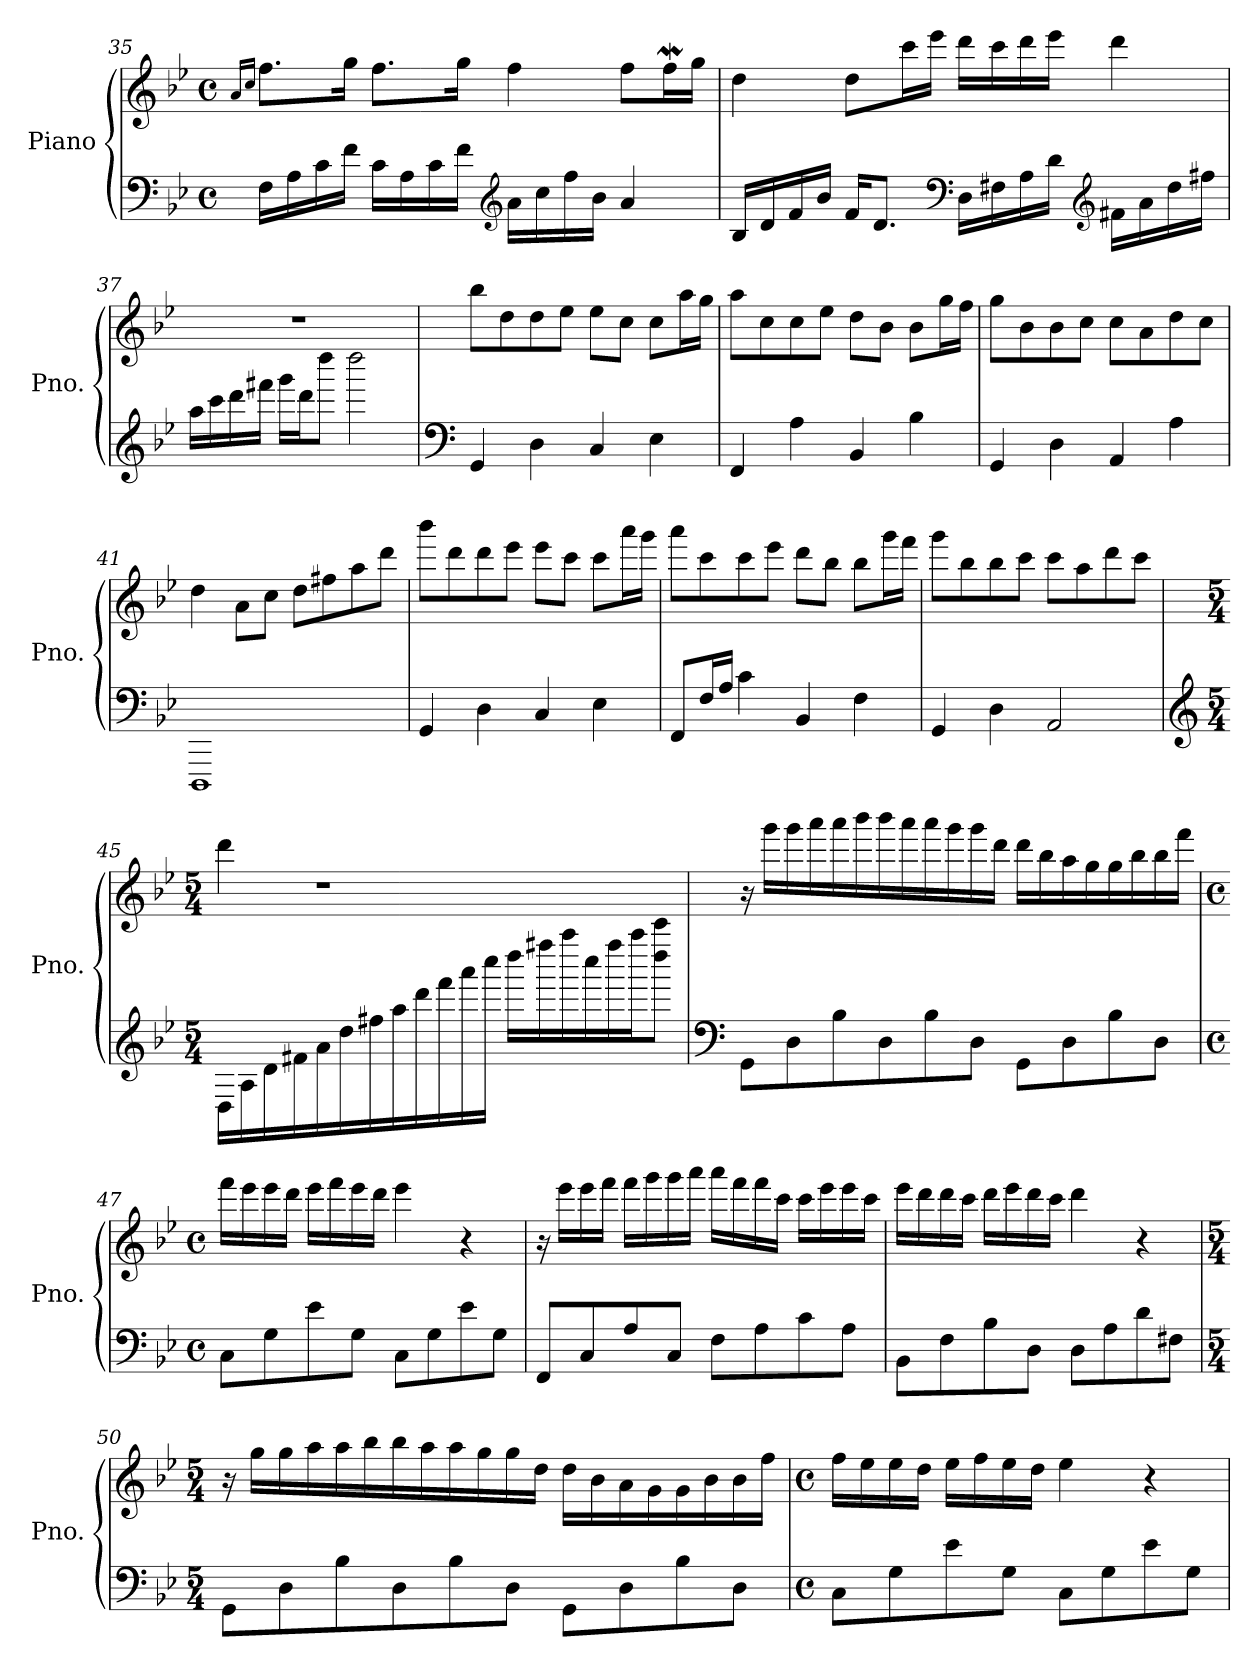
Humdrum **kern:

**kern	**kern
*part1	*part1
*staff2	*staff1
*I"Piano	*
*I'Pno.	*
!!LO:LB:g=z
*clefF4	*clefG2
*k[b-e-]	*k[b-e-]
*M4/4	*M4/4
*met(c)	*met(c)
=35	=35
.	16qa/LL
.	16qcc/JJ
16F\LL	8.ff\L
16A\	.
16c\	.
16f\JJ	16gg\Jk
16c\LL	8.ff\L
16A\	.
16c\	.
16f\JJ	16gg\Jk
*clefG2	*
16a\LL	4ff\
16cc\	.
16ff\	.
16b-\JJ	.
4a/	8ff\L
.	16ffW\L
.	16gg\JJ
=36	=36
16B-/LL	4dd\
16d/	.
16f/	.
16b-/JJ	.
16f/KL	8dd\L
8.d/J	.
.	16ccc\L
.	16eee-\JJ
*clefF4	*
16D\LL	16ddd\LL
16F#X\	16ccc\
16A\	16ddd\
16d\JJ	16eee-\JJ
*clefG2	*
16f#X\LL	4ddd\
16a\	.
16dd\	.
16ff#X\JJ	.
!!LO:LB:g=z
=37	=37
16aa\LL	1r
16ccc\	.
16ddd\	.
16fff#X\JJ	.
16ggg\LL	.
16ddd\J	.
8dddd\J	.
2dddd\	.
=38	=38
*clefF4	*
4GG/	8bb-\L
.	8dd\
4D\	8dd\
.	8ee-\J
4C/	8ee-\L
.	8cc\J
4E-\	8cc\L
.	16aa\L
.	16gg\JJ
=39	=39
4FF/	8aa\L
.	8cc\
4A\	8cc\
.	8ee-\J
4BB-/	8dd\L
.	8b-\J
4B-\	8b-\L
.	16gg\L
.	16ff\JJ
=40	=40
4GG/	8gg\L
.	8b-\
4D\	8b-\
.	8cc\J
4AA/	8cc\L
.	8a\
4A\	8dd\
.	8cc\J
!!LO:PB:g=z
=41	=41
1DDD	4dd\
.	8a\L
.	8cc\J
.	8dd\L
.	8ff#X\
.	8aa\
.	8ddd\J
=42	=42
4GG/	8bbb-\L
.	8ddd\
4D\	8ddd\
.	8eee-\J
4C/	8eee-\L
.	8ccc\J
4E-\	8ccc\L
.	16aaa\L
.	16ggg\JJ
=43	=43
8FF/L	8aaa\L
16F/L	8ccc\
16A/JJ	.
4c\	8ccc\
.	8eee-\J
4BB-/	8ddd\L
.	8bb-\J
4F\	8bb-\L
.	16ggg\L
.	16fff\JJ
!!LO:LB:g=z
=44	=44
4GG/	8ggg\L
.	8bb-\
4D\	8bb-\
.	8ccc\J
2AA/	8ccc\L
.	8aa\
.	8ddd\
.	8ccc\J
=45	=45
*clefG2	*
*M5/4	*M5/4
16D\LL	4ddd\
16A\	.
16d\	.
16f#X\	.
16a\	1r
16dd\	.
16ff#X\	.
16aa\	.
16ddd\	.
16fff\	.
16aaa\	.
16cccc\JJ	.
16dddd\LL	.
16ffff#X\	.
16aaaa\	.
16cccc\	.
16ffff#\	.
16aaaa\J	.
8dddd\ 8ccccc\J	.
!!LO:LB:g=z
=46	=46
*clefF4	*
8GG\L	16r
.	16ggg\LL
8D\	16ggg\
.	16aaa\
8B-\	16aaa\
.	16bbb-\
8D\	16bbb-\
.	16aaa\
8B-\	16aaa\
.	16ggg\
8D\J	16ggg\
.	16ddd\JJ
8GG\L	16ddd\LL
.	16bb-\
8D\	16aa\
.	16gg\
8B-\	16gg\
.	16bb-\
8D\J	16bb-\
.	16fff\JJ
=47	=47
*M4/4	*M4/4
*met(c)	*met(c)
8C\L	16fff\LL
.	16eee-\
8G\	16eee-\
.	16ddd\JJ
8e-\	16eee-\LL
.	16fff\
8G\J	16eee-\
.	16ddd\JJ
8C\L	4eee-\
8G\	.
8e-\	4r
8G\J	.
!!LO:LB:g=z
=48	=48
8FF/L	16r
.	16eee-\LL
8C/	16eee-\
.	16fff\JJ
8A/	16fff\LL
.	16ggg\
8C/J	16ggg\
.	16aaa\JJ
8F\L	16aaa\LL
.	16fff\
8A\	16fff\
.	16ccc\JJ
8c\	16ccc\LL
.	16eee-\
8A\J	16eee-\
.	16ccc\JJ
=49	=49
8BB-\L	16eee-\LL
.	16ddd\
8F\	16ddd\
.	16ccc\JJ
8B-\	16ddd\LL
.	16eee-\
8D\J	16ddd\
.	16ccc\JJ
8D\L	4ddd\
8A\	.
8d\	4r
8F#X\J	.
!!LO:LB:g=z
=50	=50
*M5/4	*M5/4
8GG\L	16r
.	16gg\LL
8D\	16gg\
.	16aa\
8B-\	16aa\
.	16bb-\
8D\	16bb-\
.	16aa\
8B-\	16aa\
.	16gg\
8D\J	16gg\
.	16dd\JJ
8GG\L	16dd\LL
.	16b-\
8D\	16a\
.	16g\
8B-\	16g\
.	16b-\
8D\J	16b-\
.	16ff\JJ
=51	=51
*M4/4	*M4/4
*met(c)	*met(c)
8C\L	16ff\LL
.	16ee-\
8G\	16ee-\
.	16dd\JJ
8e-\	16ee-\LL
.	16ff\
8G\J	16ee-\
.	16dd\JJ
8C\L	4ee-\
8G\	.
8e-\	4r
8G\J	.
=	=
*-	*-
